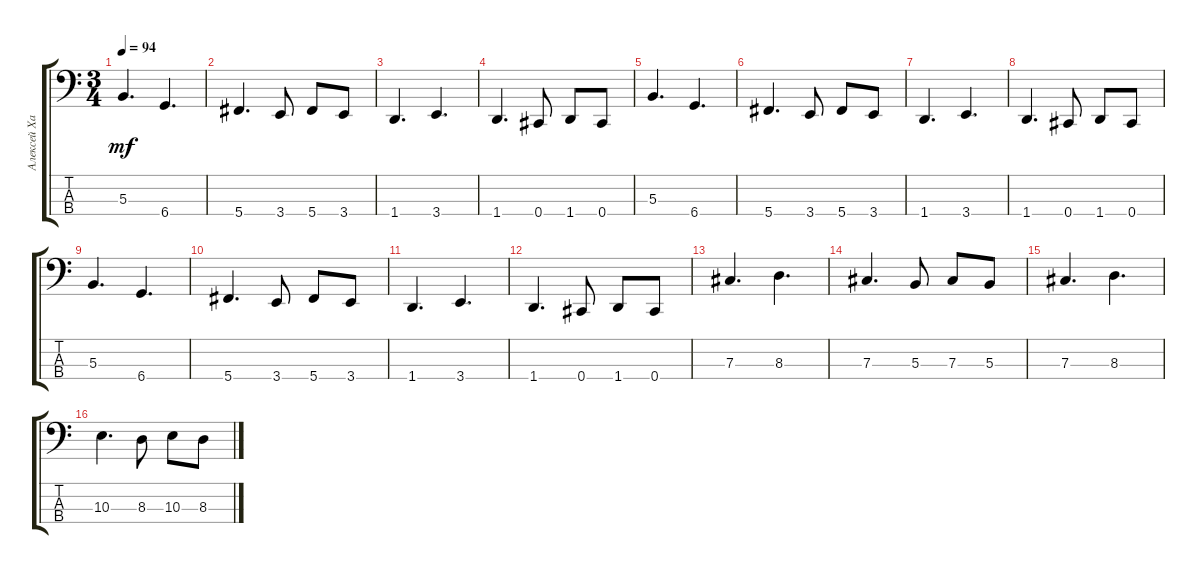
\track ("Алексей Харьков" "Алексей Ха") {instrument electricbassfinger}
\staff {score tabs}
\tuning (E2 B1 Gb1 Db1) {hide}
\ts (3 4)
\tempo 94
\clef f4
\ks c
5.3.4{d dy mf} 6.4.4{d} |
5.4.4{d} 3.4.8 5.4.8 3.4.8 |
1.4.4{d} 3.4.4{d} |
1.4.4{d} 0.4.8 1.4.8 0.4.8 |
5.3.4{d} 6.4.4{d} |
5.4.4{d} 3.4.8 5.4.8 3.4.8 |
1.4.4{d} 3.4.4{d} |
1.4.4{d} 0.4.8 1.4.8 0.4.8 |
5.3.4{d} 6.4.4{d} |
5.4.4{d} 3.4.8 5.4.8 3.4.8 |
1.4.4{d} 3.4.4{d} |
1.4.4{d} 0.4.8 1.4.8 0.4.8 |
7.3.4{d} 8.3.4{d} |
7.3.4{d} 5.3.8 7.3.8 5.3.8 |
7.3.4{d} 8.3.4{d} |
10.3.4{d} 8.3.8 10.3.8 8.3.8
